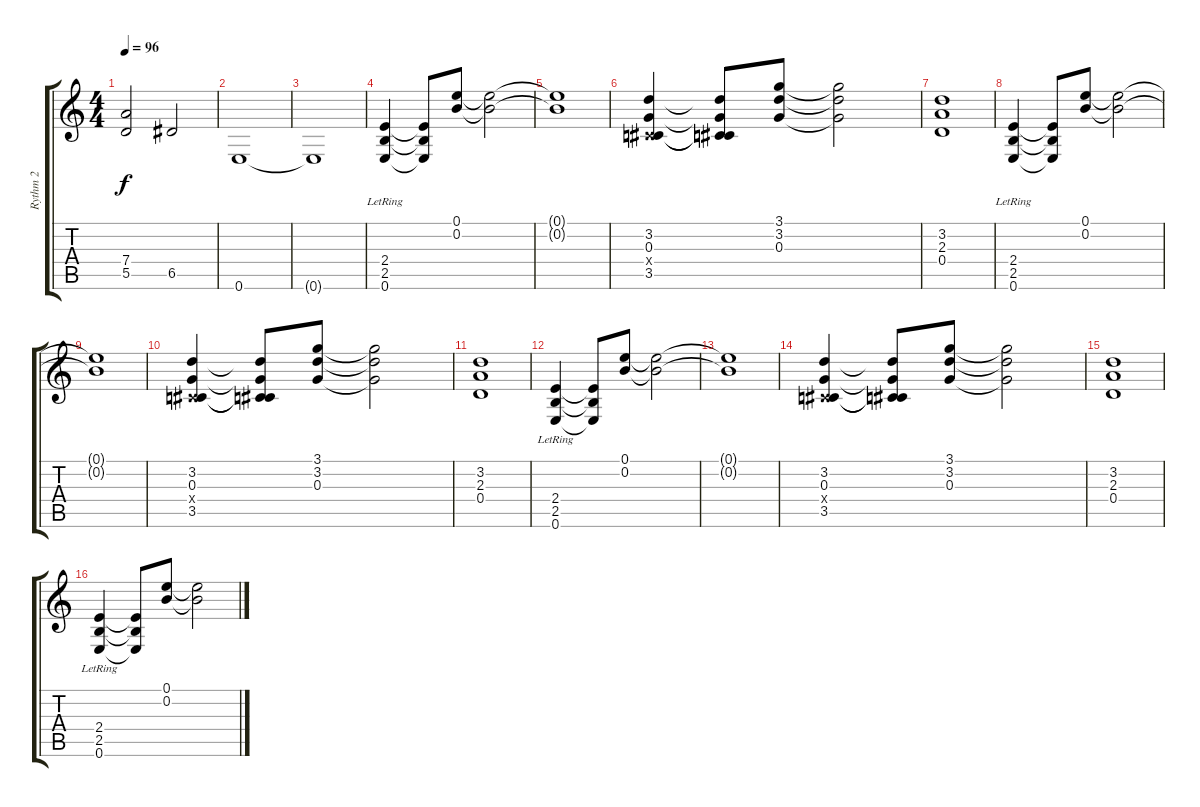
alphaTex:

\track ("Rythm 2" "Rythm 2") {instrument overdrivenguitar}
\staff {score tabs}
\tuning (E4 B3 G3 D3 A2 E2) {hide}
\ts (4 4)
\tempo 96
\clef g2
\ks c
(7.4 5.5).2{dy f} 6.5.2 |
0.6.1 |
0.6{t}.1 |
(2.4{lr} 2.5{lr} 0.6{lr}).4 (2.4{t} 2.5{t} 0.6{t}).8 (0.1 0.2).8 (0.1{t} 0.2{t}).2 |
(0.1{t} 0.2{t}).1 |
(3.2 0.3 -1.4{x} 3.5).4 (3.2{t} 0.3{t} -1.4{t} 3.5{t}).8 (3.1 3.2 0.3).8 (3.1{t} 3.2{t} 0.3{t}).2 |
(3.2 2.3 0.4).1 |
(2.4{lr} 2.5{lr} 0.6{lr}).4 (2.4{t} 2.5{t} 0.6{t}).8 (0.1 0.2).8 (0.1{t} 0.2{t}).2 |
(0.1{t} 0.2{t}).1 |
(3.2 0.3 -1.4{x} 3.5).4 (3.2{t} 0.3{t} -1.4{t} 3.5{t}).8 (3.1 3.2 0.3).8 (3.1{t} 3.2{t} 0.3{t}).2 |
(3.2 2.3 0.4).1 |
(2.4{lr} 2.5{lr} 0.6{lr}).4 (2.4{t} 2.5{t} 0.6{t}).8 (0.1 0.2).8 (0.1{t} 0.2{t}).2 |
(0.1{t} 0.2{t}).1 |
(3.2 0.3 -1.4{x} 3.5).4 (3.2{t} 0.3{t} -1.4{t} 3.5{t}).8 (3.1 3.2 0.3).8 (3.1{t} 3.2{t} 0.3{t}).2 |
(3.2 2.3 0.4).1 |
(2.4{lr} 2.5{lr} 0.6{lr}).4 (2.4{t} 2.5{t} 0.6{t}).8 (0.1 0.2).8 (0.1{t} 0.2{t}).2
